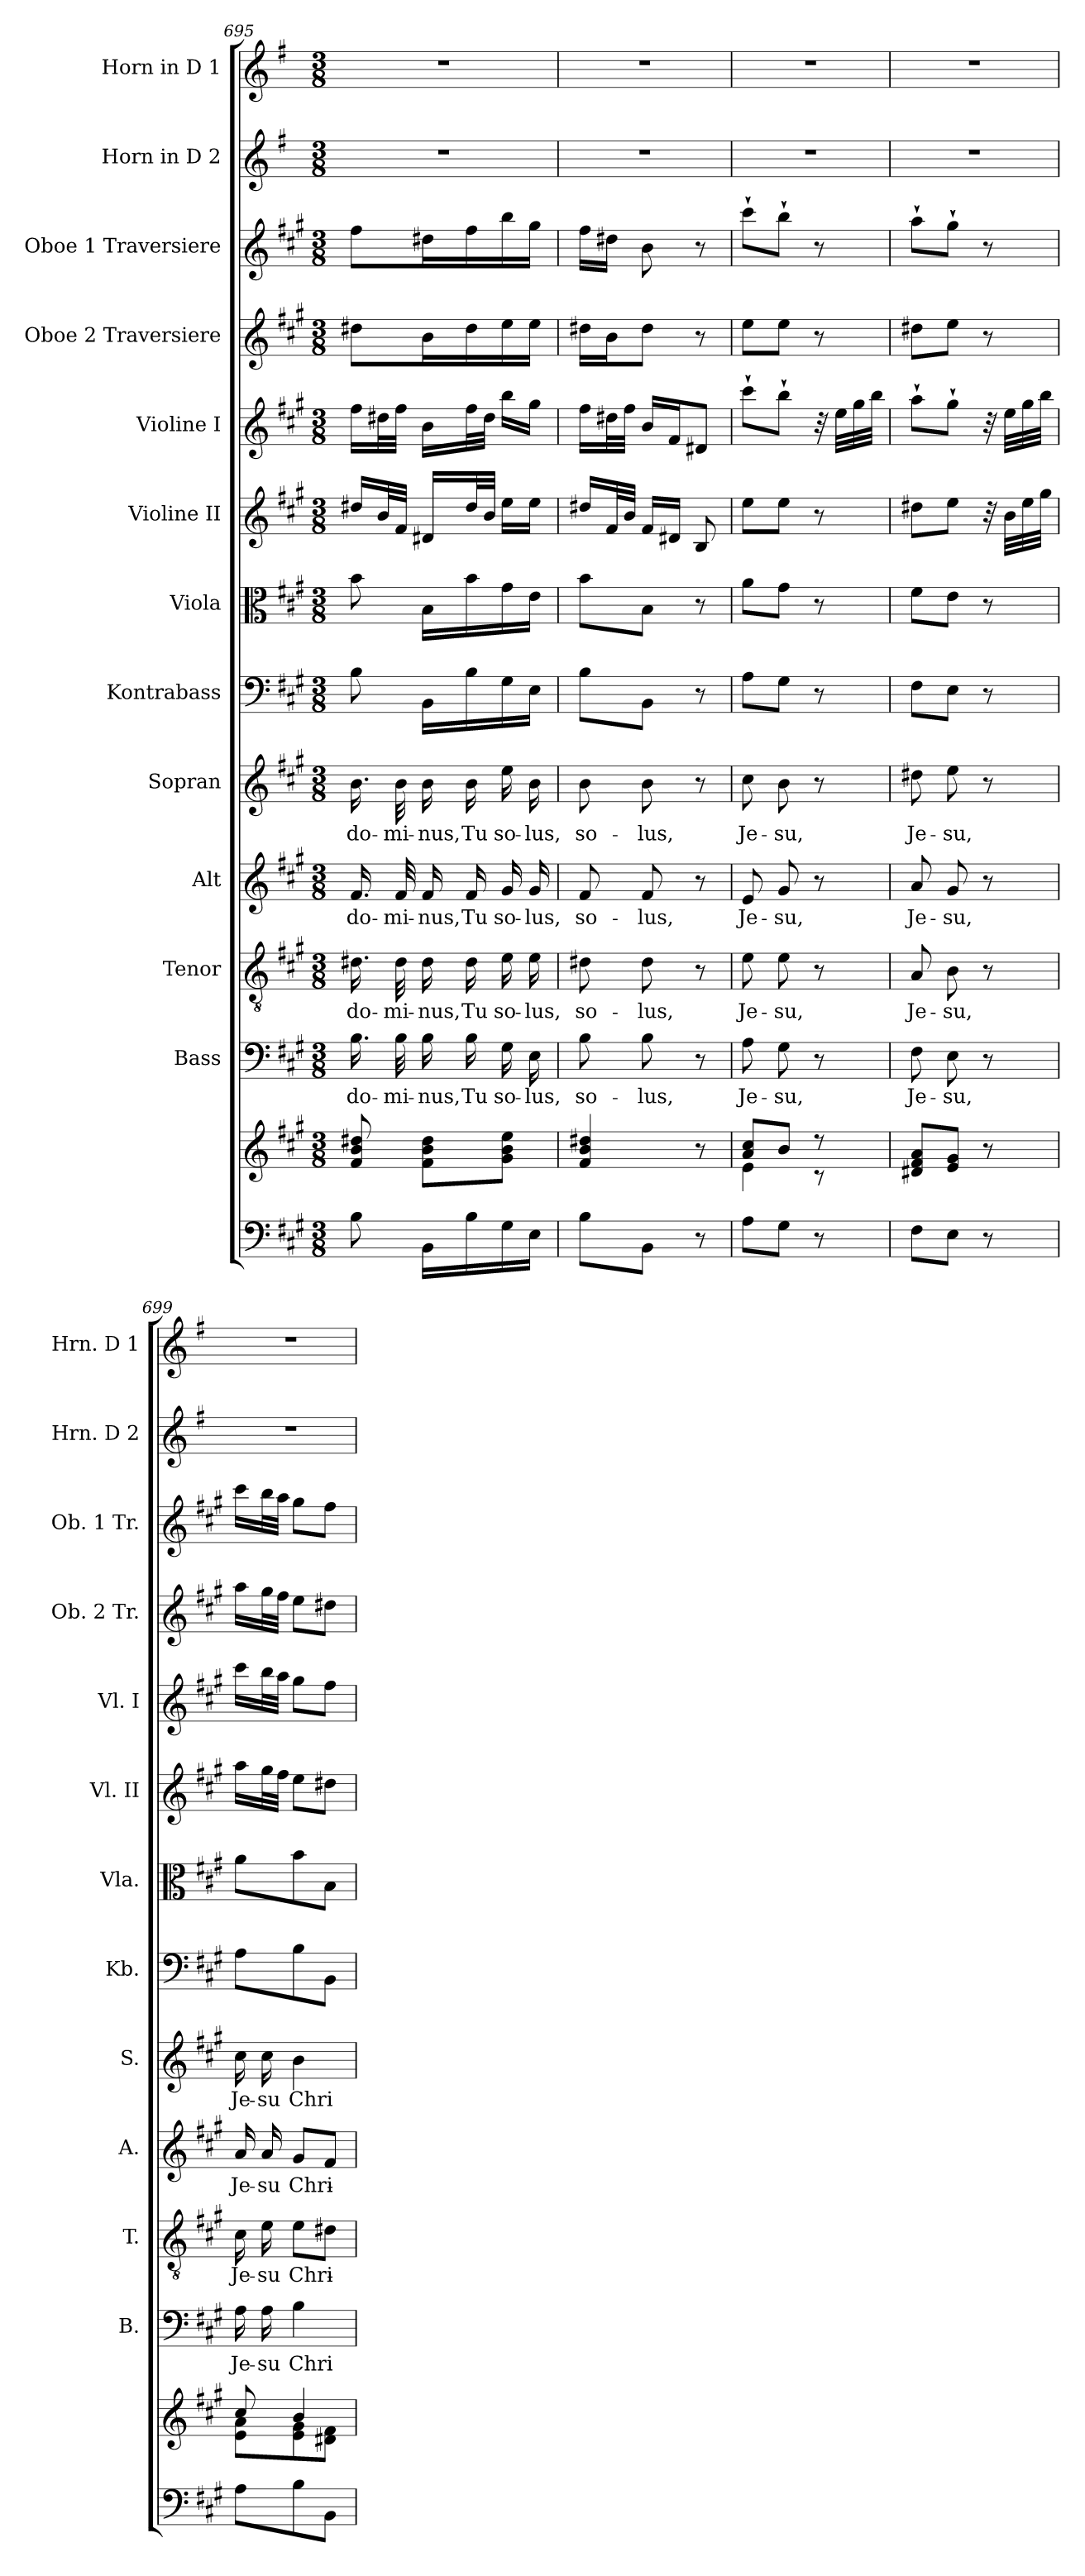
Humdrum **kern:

**kern	**kern	**kern	**text	**kern	**text	**kern	**text	**kern	**text	**kern	**kern	**kern	**kern	**kern	**kern	**kern	**kern
*part13	*part13	*part12	*part12	*part11	*part11	*part10	*part10	*part9	*part9	*part8	*part7	*part6	*part5	*part4	*part3	*part2	*part1
*staff14	*staff13	*staff12	*staff12	*staff11	*staff11	*staff10	*staff10	*staff9	*staff9	*staff8	*staff7	*staff6	*staff5	*staff4	*staff3	*staff2	*staff1
*	*	*I"Bass	*	*I"Tenor	*	*I"Alt	*	*I"Sopran	*	*I"Kontrabass	*I"Viola	*I"Violine II	*I"Violine I	*I"Oboe 2 Traversiere	*I"Oboe 1 Traversiere	*I"Horn in D 2	*I"Horn in D 1
*	*	*I'B.	*	*I'T.	*	*I'A.	*	*I'S.	*	*I'Kb.	*I'Vla.	*I'Vl. II	*I'Vl. I	*I'Ob. 2 Tr.	*I'Ob. 1 Tr.	*I'Hrn. D 2	*I'Hrn. D 1
*clefF4	*clefG2	*clefF4	*	*clefGv2	*	*clefG2	*	*clefG2	*	*clefF4	*clefC3	*clefG2	*clefG2	*clefG2	*clefG2	*clefG2	*clefG2
*	*	*	*	*	*	*	*	*	*	*ITrd7c12	*	*	*	*	*	*ITrd6c10	*ITrd6c10
*k[f#c#g#]	*k[f#c#g#]	*k[f#c#g#]	*	*k[f#c#g#]	*	*k[f#c#g#]	*	*k[f#c#g#]	*	*k[f#c#g#]	*k[f#c#g#]	*k[f#c#g#]	*k[f#c#g#]	*k[f#c#g#]	*k[f#c#g#]	*k[f#c#g#]	*k[f#c#g#]
*A:	*A:	*A:	*	*A:	*	*A:	*	*A:	*	*A:	*A:	*A:	*A:	*A:	*A:	*A:	*A:
*M3/8	*M3/8	*M3/8	*	*M3/8	*	*M3/8	*	*M3/8	*	*M3/8	*M3/8	*M3/8	*M3/8	*M3/8	*M3/8	*M3/8	*M3/8
=695	=695	=695	=695	=695	=695	=695	=695	=695	=695	=695	=695	=695	=695	=695	=695	=695	=695
!	!	!	!LO:LY:b	!	!LO:LY:b	!	!LO:LY:b	!	!LO:LY:b	!	!	!	!	!	!	!	!
8B\	8f#/ 8b/ 8dd#X/	16.B\	do-	16.d#X\	do-	16.f#/	do-	16.b\	do-	8BB\	8b\	16dd#X/LL	16ff#\LL	8dd#X\L	8ff#\L	4.r	4.r
.	.	.	.	.	.	.	.	.	.	.	.	32b/L	32dd#X\L	.	.	.	.
!	!	!	!LO:LY:b	!	!LO:LY:b	!	!LO:LY:b	!	!LO:LY:b	!	!	!	!	!	!	!	!
.	.	32B\	-mi-	32d#\	-mi-	32f#/	-mi-	32b\	-mi-	.	.	32f#/JJJ	32ff#\JJJ	.	.	.	.
!	!	!	!LO:LY:b	!	!LO:LY:b	!	!LO:LY:b	!	!LO:LY:b	!	!	!	!	!	!	!	!
16BB\LL	8f#\ 8b\ 8dd#\L	16B\	-nus,	16d#\	-nus,	16f#/	-nus,	16b\	-nus,	16BBB\LL	16B\LL	16d#X/LL	16b\LL	16b\L	16dd#X\L	.	.
!	!	!	!LO:LY:b	!	!LO:LY:b	!	!LO:LY:b	!	!LO:LY:b	!	!	!	!	!	!	!	!
16B\	.	16B\	Tu	16d#\	Tu	16f#/	Tu	16b\	Tu	16BB\	16b\	32dd#/L	32ff#\L	16dd#\	16ff#\	.	.
.	.	.	.	.	.	.	.	.	.	.	.	32b/JJJ	32dd#\JJJ	.	.	.	.
!	!	!	!LO:LY:b	!	!LO:LY:b	!	!LO:LY:b	!	!LO:LY:b	!	!	!	!	!	!	!	!
16G#\	8g#\ 8b\ 8ee\J	16G#\	so-	16e\	so-	16g#/	so-	16ee\	so-	16GG#\	16g#\	16ee\LL	16bb\LL	16ee\	16bb\	.	.
!	!	!	!LO:LY:b	!	!LO:LY:b	!	!LO:LY:b	!	!LO:LY:b	!	!	!	!	!	!	!	!
16E\JJ	.	16E\	-lus,	16e\	-lus,	16g#/	-lus,	16b\	-lus,	16EE\JJ	16e\JJ	16ee\JJ	16gg#\JJ	16ee\JJ	16gg#\JJ	.	.
!!LO:PB:g=z
=696	=696	=696	=696	=696	=696	=696	=696	=696	=696	=696	=696	=696	=696	=696	=696	=696	=696
!	!	!	!LO:LY:b	!	!LO:LY:b	!	!LO:LY:b	!	!LO:LY:b	!	!	!	!	!	!	!	!
8B\L	4f#/ 4b/ 4dd#X/	8B\	so-	8d#X\	so-	8f#/	so-	8b\	so-	8BB\L	8b\L	16dd#X/LL	16ff#\LL	16dd#X\LL	16ff#\LL	4.r	4.r
.	.	.	.	.	.	.	.	.	.	.	.	32f#/L	32dd#X\L	16b\J	16dd#X\JJ	.	.
.	.	.	.	.	.	.	.	.	.	.	.	32b/JJJ	32ff#\JJJ	.	.	.	.
!	!	!	!LO:LY:b	!	!LO:LY:b	!	!LO:LY:b	!	!LO:LY:b	!	!	!	!	!	!	!	!
8BB\J	.	8B\	-lus,	8d#\	-lus,	8f#/	-lus,	8b\	-lus,	8BBB\J	8B\J	16f#/LL	16b/LL	8dd#\J	8b\	.	.
.	.	.	.	.	.	.	.	.	.	.	.	16d#X/JJ	16f#/J	.	.	.	.
8r	8r	8r	.	8r	.	8r	.	8r	.	8r	8r	8B/	8d#X/J	8r	8r	.	.
=697	=697	=697	=697	=697	=697	=697	=697	=697	=697	=697	=697	=697	=697	=697	=697	=697	=697
*	*^	*	*	*	*	*	*	*	*	*	*	*	*	*	*	*	*
!	!	!	!	!LO:LY:b	!	!LO:LY:b	!	!LO:LY:b	!	!LO:LY:b	!	!	!	!	!	!	!	!
8A\L	8a/ 8cc#/L	4e\	8A\	Je-	8e\	Je-	8e/	Je-	8cc#\	Je-	8AA\L	8a\L	8ee\L	8ccc#`>\L	8ee\L	8ccc#`>\L	4.r	4.r
!	!	!	!	!LO:LY:b	!	!LO:LY:b	!	!LO:LY:b	!	!LO:LY:b	!	!	!	!	!	!	!	!
8G#\J	8b/J	.	8G#\	-su,	8e\	-su,	8g#/	-su,	8b\	-su,	8GG#\J	8g#\J	8ee\J	8bb`>\J	8ee\J	8bb`>\J	.	.
8r	8r	8r	8r	.	8r	.	8r	.	8r	.	8r	8r	8r	32r	8r	8r	.	.
.	.	.	.	.	.	.	.	.	.	.	.	.	.	32ee\LLL	.	.	.	.
.	.	.	.	.	.	.	.	.	.	.	.	.	.	32gg#\	.	.	.	.
.	.	.	.	.	.	.	.	.	.	.	.	.	.	32bb\JJJ	.	.	.	.
*	*v	*v	*	*	*	*	*	*	*	*	*	*	*	*	*	*	*	*
=698	=698	=698	=698	=698	=698	=698	=698	=698	=698	=698	=698	=698	=698	=698	=698	=698	=698
!	!	!	!LO:LY:b	!	!LO:LY:b	!	!LO:LY:b	!	!LO:LY:b	!	!	!	!	!	!	!	!
8F#\L	8d#X/ 8f#/ 8a/L	8F#\	Je-	8A/	Je-	8a/	Je-	8dd#X\	Je-	8FF#\L	8f#\L	8dd#X\L	8aa`>\L	8dd#X\L	8aa`>\L	4.r	4.r
!	!	!	!LO:LY:b	!	!LO:LY:b	!	!LO:LY:b	!	!LO:LY:b	!	!	!	!	!	!	!	!
8E\J	8e/ 8g#/J	8E\	-su,	8B\	-su,	8g#/	-su,	8ee\	-su,	8EE\J	8e\J	8ee\J	8gg#`>\J	8ee\J	8gg#`>\J	.	.
8r	8r	8r	.	8r	.	8r	.	8r	.	8r	8r	32r	32r	8r	8r	.	.
.	.	.	.	.	.	.	.	.	.	.	.	32b\LLL	32ee\LLL	.	.	.	.
.	.	.	.	.	.	.	.	.	.	.	.	32ee\	32gg#\	.	.	.	.
.	.	.	.	.	.	.	.	.	.	.	.	32gg#\JJJ	32bb\JJJ	.	.	.	.
=699	=699	=699	=699	=699	=699	=699	=699	=699	=699	=699	=699	=699	=699	=699	=699	=699	=699
*	*^	*	*	*	*	*	*	*	*	*	*	*	*	*	*	*	*
!	!	!	!	!LO:LY:b	!	!LO:LY:b	!	!LO:LY:b	!	!LO:LY:b	!	!	!	!	!	!	!	!
8A\L	8cc#/	8e\ 8a\L	16A\	Je-	16c#\	Je-	16a/	Je-	16cc#\	Je-	8AA\L	8a\L	16aa\LL	16ccc#\LL	16aa\LL	16ccc#\LL	4.r	4.r
!	!	!	!	!LO:LY:b	!	!LO:LY:b	!	!LO:LY:b	!	!LO:LY:b	!	!	!	!	!	!	!	!
.	.	.	16A\	-su	16e\	-su	16a/	-su	16cc#\	-su	.	.	32gg#\L	32bb\L	32gg#\L	32bb\L	.	.
.	.	.	.	.	.	.	.	.	.	.	.	.	32ff#\JJJ	32aa\JJJ	32ff#\JJJ	32aa\JJJ	.	.
!	!	!	!	!LO:LY:b	!	!LO:LY:b	!	!LO:LY:b	!	!LO:LY:b	!	!	!	!	!	!	!	!
8B\	4b/	8e\ 8g#\	4B\	Chri-	8e\L	Chri-	8g#/L	Chri-	4b\	Chri-	8BB\	8b\	8ee\L	8gg#\L	8ee\L	8gg#\L	.	.
8BB\J	.	8d#X\ 8f#\J	.	.	8d#X\J	.	8f#/J	.	.	.	8BBB\J	8B\J	8dd#X\J	8ff#\J	8dd#X\J	8ff#\J	.	.
*	*v	*v	*	*	*	*	*	*	*	*	*	*	*	*	*	*	*	*
=	=	=	=	=	=	=	=	=	=	=	=	=	=	=	=	=	=
*-	*-	*-	*-	*-	*-	*-	*-	*-	*-	*-	*-	*-	*-	*-	*-	*-	*-
